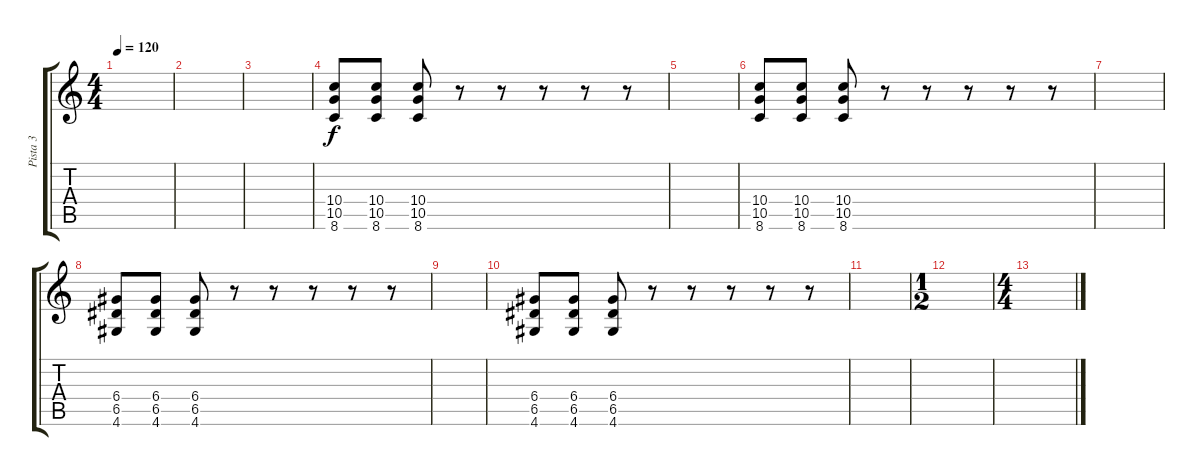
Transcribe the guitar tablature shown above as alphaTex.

\track ("Pista 3" "Pista 3") {instrument distortionguitar}
\staff {score tabs}
\tuning (E4 B3 G3 D3 A2 E2) {hide}
\ts (4 4)
\tempo 120
\clef g2
\ks c
|
|
|
(10.4 10.5 8.6).8 (10.4 10.5 8.6).8 (10.4 10.5 8.6).8 r.8 r.8 r.8 r.8 r.8 |
|
(10.4 10.5 8.6).8 (10.4 10.5 8.6).8 (10.4 10.5 8.6).8 r.8 r.8 r.8 r.8 r.8 |
|
(6.4 6.5 4.6).8 (6.4 6.5 4.6).8 (6.4 6.5 4.6).8 r.8 r.8 r.8 r.8 r.8 |
|
(6.4 6.5 4.6).8 (6.4 6.5 4.6).8 (6.4 6.5 4.6).8 r.8 r.8 r.8 r.8 r.8 |
|
\ts (1 2)
|
\ts (4 4)
